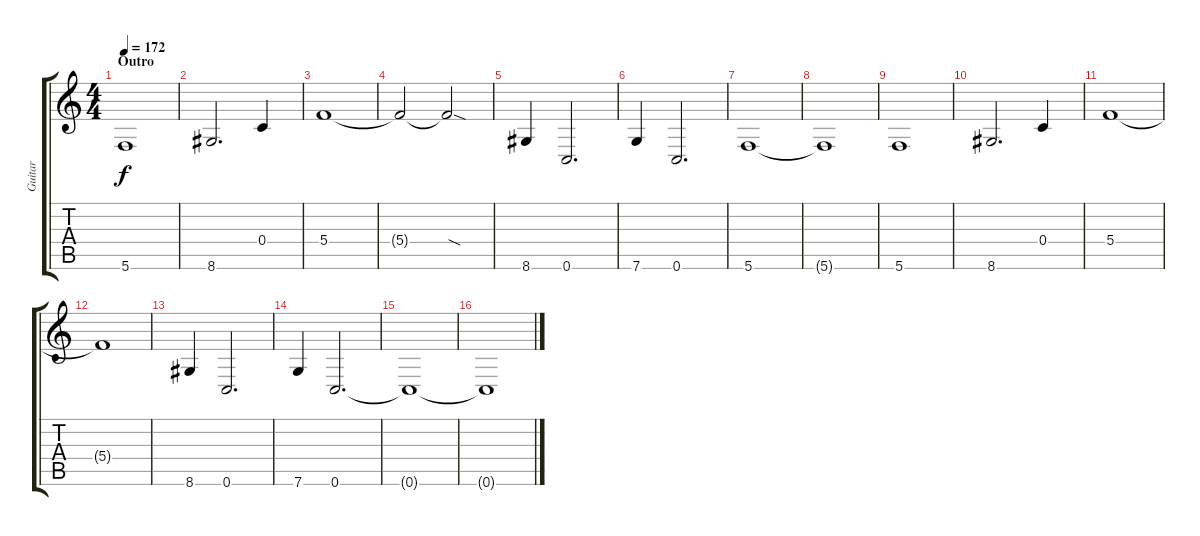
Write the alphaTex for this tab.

\track ("Guitar" "Guitar") {instrument distortionguitar}
\staff {score tabs}
\tuning (D4 A3 F3 C3 G2 C2) {hide}
\ts (4 4)
\section ("" "Outro")
\tempo 172
\clef g2
\ks c
5.6.1{dy f} |
8.6.2{d} 0.4.4 |
5.4.1 |
5.4{t}.2 5.4{sod t}.2 |
8.6.4 0.6.2{d} |
7.6.4 0.6.2{d} |
5.6.1 |
5.6{t}.1 |
5.6.1 |
8.6.2{d} 0.4.4 |
5.4.1 |
5.4{t}.1 |
8.6.4 0.6.2{d} |
7.6.4 0.6.2{d} |
0.6{t}.1 |
0.6{t}.1
